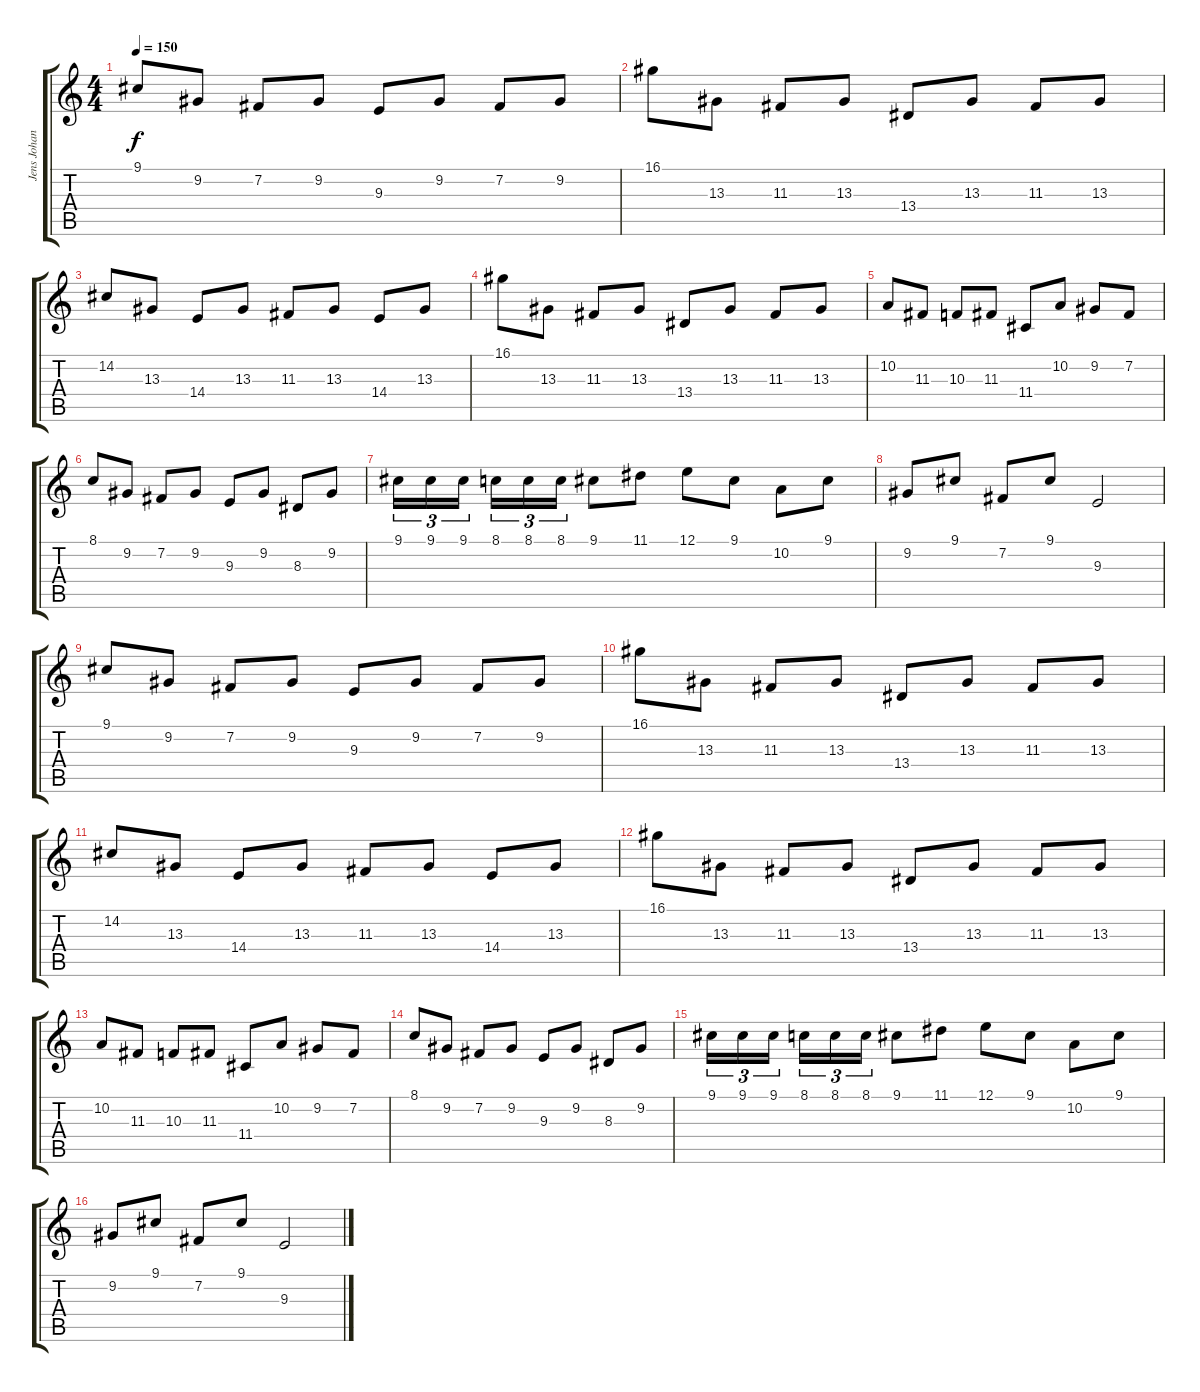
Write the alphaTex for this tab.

\track ("Jens Johansson" "Jens Johan") {instrument sitar}
\staff {score tabs}
\tuning (E4 B3 G3 D3 A2 E2) {hide}
\ts (4 4)
\tempo 150
\clef g2
\ks c
9.1.8{dy f} 9.2.8 7.2.8 9.2.8 9.3.8 9.2.8 7.2.8 9.2.8 |
16.1.8 13.3.8 11.3.8 13.3.8 13.4.8 13.3.8 11.3.8 13.3.8 |
14.2.8 13.3.8 14.4.8 13.3.8 11.3.8 13.3.8 14.4.8 13.3.8 |
16.1.8 13.3.8 11.3.8 13.3.8 13.4.8 13.3.8 11.3.8 13.3.8 |
10.2.8 11.3.8 10.3.8 11.3.8 11.4.8 10.2.8 9.2.8 7.2.8 |
8.1.8 9.2.8 7.2.8 9.2.8 9.3.8 9.2.8 8.3.8 9.2.8 |
9.1.16{tu (3 2)} 9.1.16{tu (3 2)} 9.1.16{tu (3 2) beam splitsecondary} 8.1.16{tu (3 2)} 8.1.16{tu (3 2)} 8.1.16{tu (3 2)} 9.1.8 11.1.8 12.1.8 9.1.8 10.2.8 9.1.8 |
9.2.8 9.1.8 7.2.8 9.1.8 9.3.2 |
9.1.8{volume 16} 9.2.8{volume 16} 7.2.8{volume 15} 9.2.8{volume 15} 9.3.8{volume 15} 9.2.8{volume 15} 7.2.8{volume 14} 9.2.8{volume 14} |
16.1.8{volume 14} 13.3.8{volume 14} 11.3.8{volume 14} 13.3.8{volume 13} 13.4.8{volume 13} 13.3.8{volume 13} 11.3.8{volume 12} 13.3.8{volume 12} |
14.2.8{volume 12} 13.3.8{volume 12} 14.4.8{volume 12} 13.3.8{volume 11} 11.3.8{volume 11} 13.3.8{volume 11} 14.4.8{volume 10} 13.3.8{volume 10} |
16.1.8{volume 10} 13.3.8{volume 10} 11.3.8{volume 10} 13.3.8{volume 9} 13.4.8{volume 9} 13.3.8{volume 9} 11.3.8{volume 8} 13.3.8{volume 8} |
10.2.8{volume 8} 11.3.8{volume 8} 10.3.8{volume 8} 11.3.8{volume 7} 11.4.8{volume 7} 10.2.8{volume 7} 9.2.8{volume 6} 7.2.8{volume 6} |
8.1.8{volume 6} 9.2.8{volume 6} 7.2.8{volume 6} 9.2.8{volume 5} 9.3.8{volume 5} 9.2.8{volume 5} 8.3.8{volume 4} 9.2.8{volume 4} |
9.1.16{tu (3 2) volume 4} 9.1.16{tu (3 2)} 9.1.16{tu (3 2) volume 4 beam splitsecondary} 8.1.16{tu (3 2) volume 4} 8.1.16{tu (3 2)} 8.1.16{tu (3 2) volume 4} 9.1.8{volume 4} 11.1.8{volume 3} 12.1.8{volume 3} 9.1.8{volume 3} 10.2.8{volume 2} 9.1.8{volume 2} |
9.2.8{volume 2} 9.1.8{volume 2} 7.2.8{volume 2} 9.1.8{volume 1} 9.3.2{volume 1}
